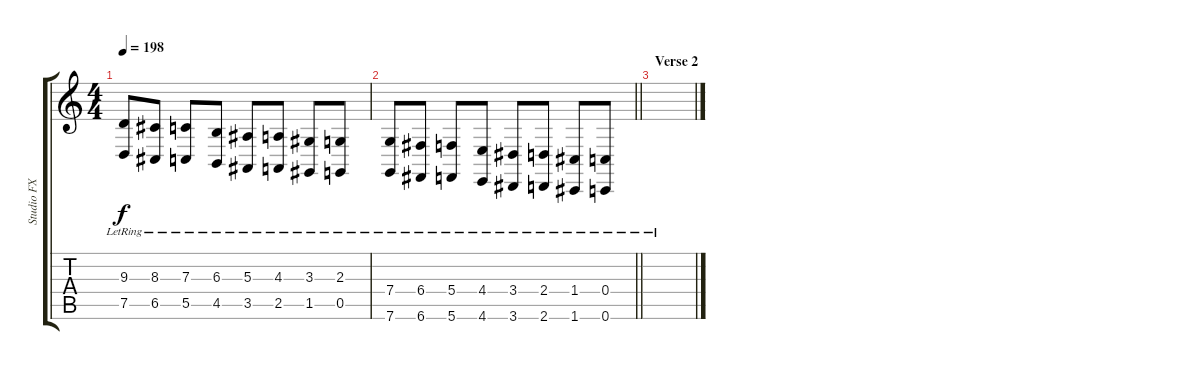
\track ("Studio FX" "Studio FX") {instrument breathnoise}
\staff {score tabs}
\tuning (D4 A3 F3 C3 G2 C2) {hide}
\ts (4 4)
\tempo 198
\clef g2
\ks c
(9.3{lr} 7.5{lr}).8{dy f} (8.3{lr} 6.5{lr}).8 (7.3{lr} 5.5{lr}).8 (6.3{lr} 4.5{lr}).8 (5.3{lr} 3.5{lr}).8 (4.3{lr} 2.5{lr}).8 (3.3{lr} 1.5{lr}).8 (2.3{lr} 0.5{lr}).8 |
\barLineRight lightlight
(7.4{lr} 7.6{lr}).8 (6.4{lr} 6.6{lr}).8 (5.4{lr} 5.6{lr}).8 (4.4{lr} 4.6{lr}).8 (3.4{lr} 3.6{lr}).8 (2.4{lr} 2.6{lr}).8 (1.4{lr} 1.6{lr}).8 (0.4{lr} 0.6{lr}).8 |
\section ("" "Verse 2")
